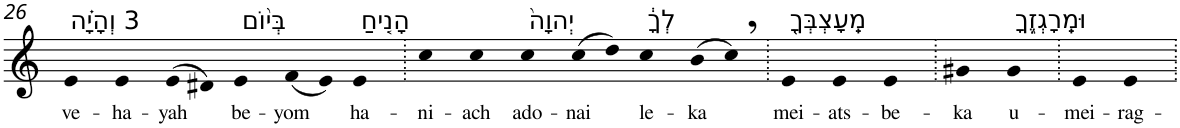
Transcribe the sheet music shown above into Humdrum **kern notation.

**kern	**text
*part1	*part1
*staff1	*staff1
*I"Piano	*
*I'Pno	*
!!LO:PB:g=z
*clefG2	*
*k[]	*
=26	=26
!LO:TX:a:t=3 וְהָיָ֗ה	!
!	!LO:LY:b
4e	ve-
!	!LO:LY:b
4e	-ha-
!	!LO:LY:b
(>8e	-yah
8d#X)	.
!LO:TX:a:t=בְּי֨וֹם	!
!	!LO:LY:b
4e	be-
!	!LO:LY:b
(8f	-yom
8e)	.
!LO:TX:a:t=הָנִ֤יחַ	!
!	!LO:LY:b
4e	ha-
=27.	=27.
!	!LO:LY:b
4cc	-ni-
!	!LO:LY:b
4cc	-ach
!LO:TX:a:t=יְהוָה֙	!
!	!LO:LY:b
4cc	ado-
!	!LO:LY:b
(8cc	-nai
8dd)	.
!LO:TX:a:t=לְךָ֔	!
!	!LO:LY:b
4cc	le-
!	!LO:LY:b
(8b	-ka
8cc,)	.
=28.	=28.
!LO:TX:a:t=מֵֽעָצְבְּךָ֖	!
!	!LO:LY:b
4e	mei-
!	!LO:LY:b
4e	-ats-
!	!LO:LY:b
4e	-be-
=29.	=29.
!	!LO:LY:b
4g#X	-ka
!LO:TX:a:t=וּמֵֽרָגְזֶ֑ךָ	!
!	!LO:LY:b
4g#	u-
=30.	=30.
!	!LO:LY:b
4e	-mei-
!	!LO:LY:b
4e	-rag-
=.	=.
*-	*-
